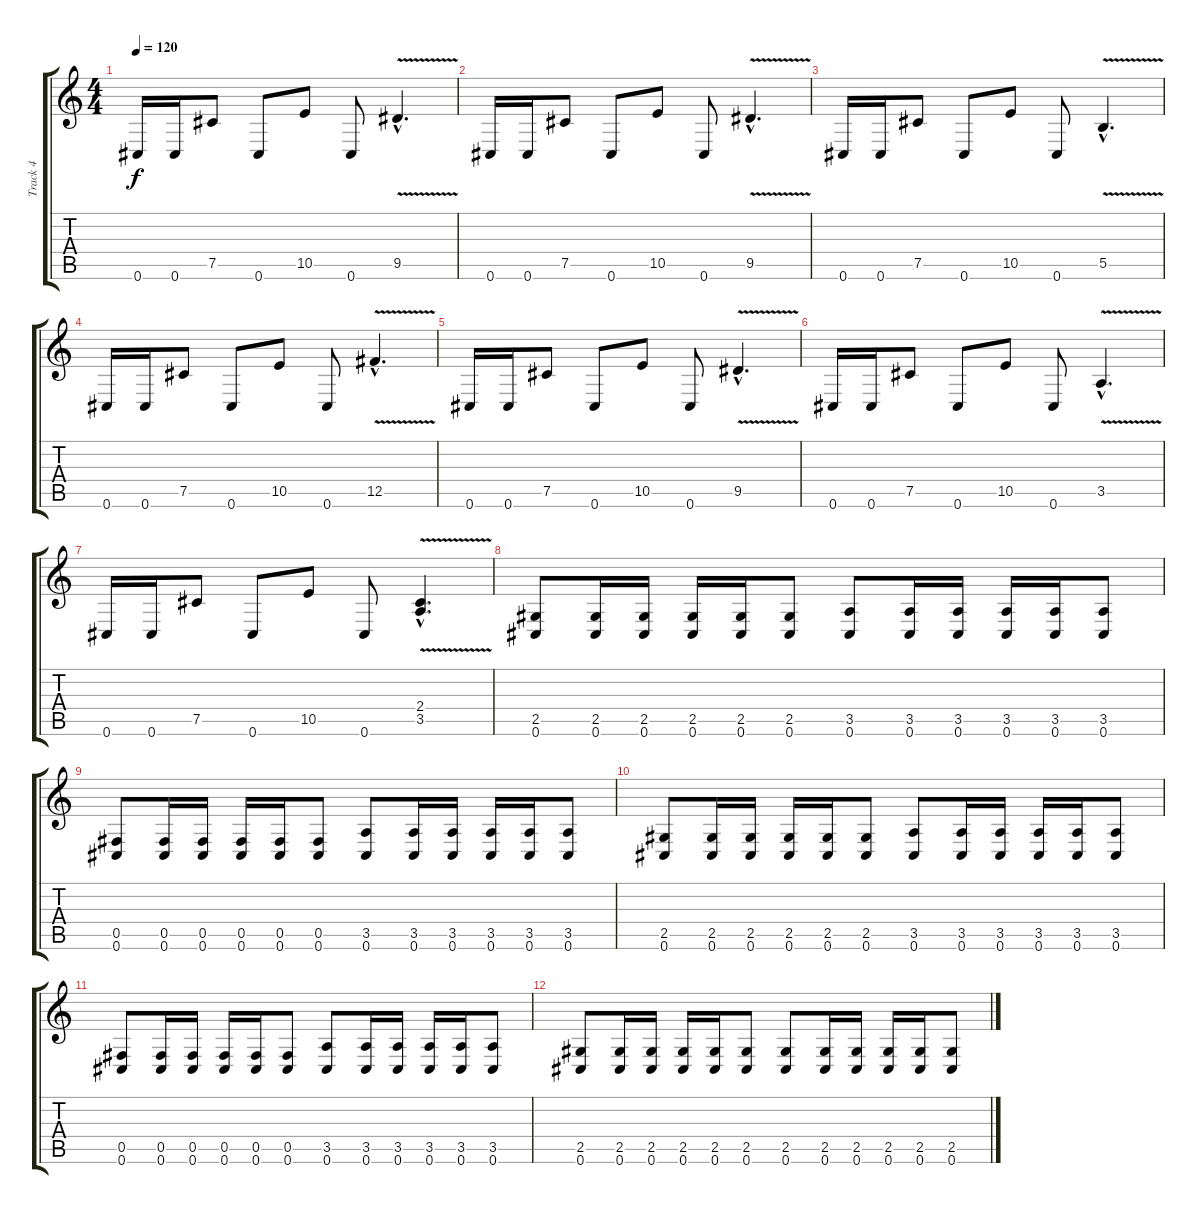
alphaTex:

\track ("Track 4" "Track 4") {instrument overdrivenguitar}
\staff {score tabs}
\tuning (Db4 Ab3 E3 B2 Gb2 Db2) {hide}
\ts (4 4)
\tempo 120
\clef g2
\ks c
0.6.16{dy f} 0.6.16 7.5.8 0.6.8 10.5.8 0.6.8 9.5{v hac}.4{d} |
0.6.16 0.6.16 7.5.8 0.6.8 10.5.8 0.6.8 9.5{v hac}.4{d} |
0.6.16 0.6.16 7.5.8 0.6.8 10.5.8 0.6.8 5.5{v hac}.4{d} |
0.6.16 0.6.16 7.5.8 0.6.8 10.5.8 0.6.8 12.5{v hac}.4{d} |
0.6.16 0.6.16 7.5.8 0.6.8 10.5.8 0.6.8 9.5{v hac}.4{d} |
0.6.16 0.6.16 7.5.8 0.6.8 10.5.8 0.6.8 3.5{v hac}.4{d} |
0.6.16 0.6.16 7.5.8 0.6.8 10.5.8 0.6.8 (2.4{v hac} 3.5{v hac}).4{d} |
(2.5 0.6).8 (2.5 0.6).16 (2.5 0.6).16 (2.5 0.6).16 (2.5 0.6).16 (2.5 0.6).8 (3.5 0.6).8 (3.5 0.6).16 (3.5 0.6).16 (3.5 0.6).16 (3.5 0.6).16 (3.5 0.6).8 |
(0.5 0.6).8 (0.5 0.6).16 (0.5 0.6).16 (0.5 0.6).16 (0.5 0.6).16 (0.5 0.6).8 (3.5 0.6).8 (3.5 0.6).16 (3.5 0.6).16 (3.5 0.6).16 (3.5 0.6).16 (3.5 0.6).8 |
(2.5 0.6).8 (2.5 0.6).16 (2.5 0.6).16 (2.5 0.6).16 (2.5 0.6).16 (2.5 0.6).8 (3.5 0.6).8 (3.5 0.6).16 (3.5 0.6).16 (3.5 0.6).16 (3.5 0.6).16 (3.5 0.6).8 |
(0.5 0.6).8 (0.5 0.6).16 (0.5 0.6).16 (0.5 0.6).16 (0.5 0.6).16 (0.5 0.6).8 (3.5 0.6).8 (3.5 0.6).16 (3.5 0.6).16 (3.5 0.6).16 (3.5 0.6).16 (3.5 0.6).8 |
(2.5 0.6).8 (2.5 0.6).16 (2.5 0.6).16 (2.5 0.6).16 (2.5 0.6).16 (2.5 0.6).8 (2.5 0.6).8 (2.5 0.6).16 (2.5 0.6).16 (2.5 0.6).16 (2.5 0.6).16 (2.5 0.6).8
